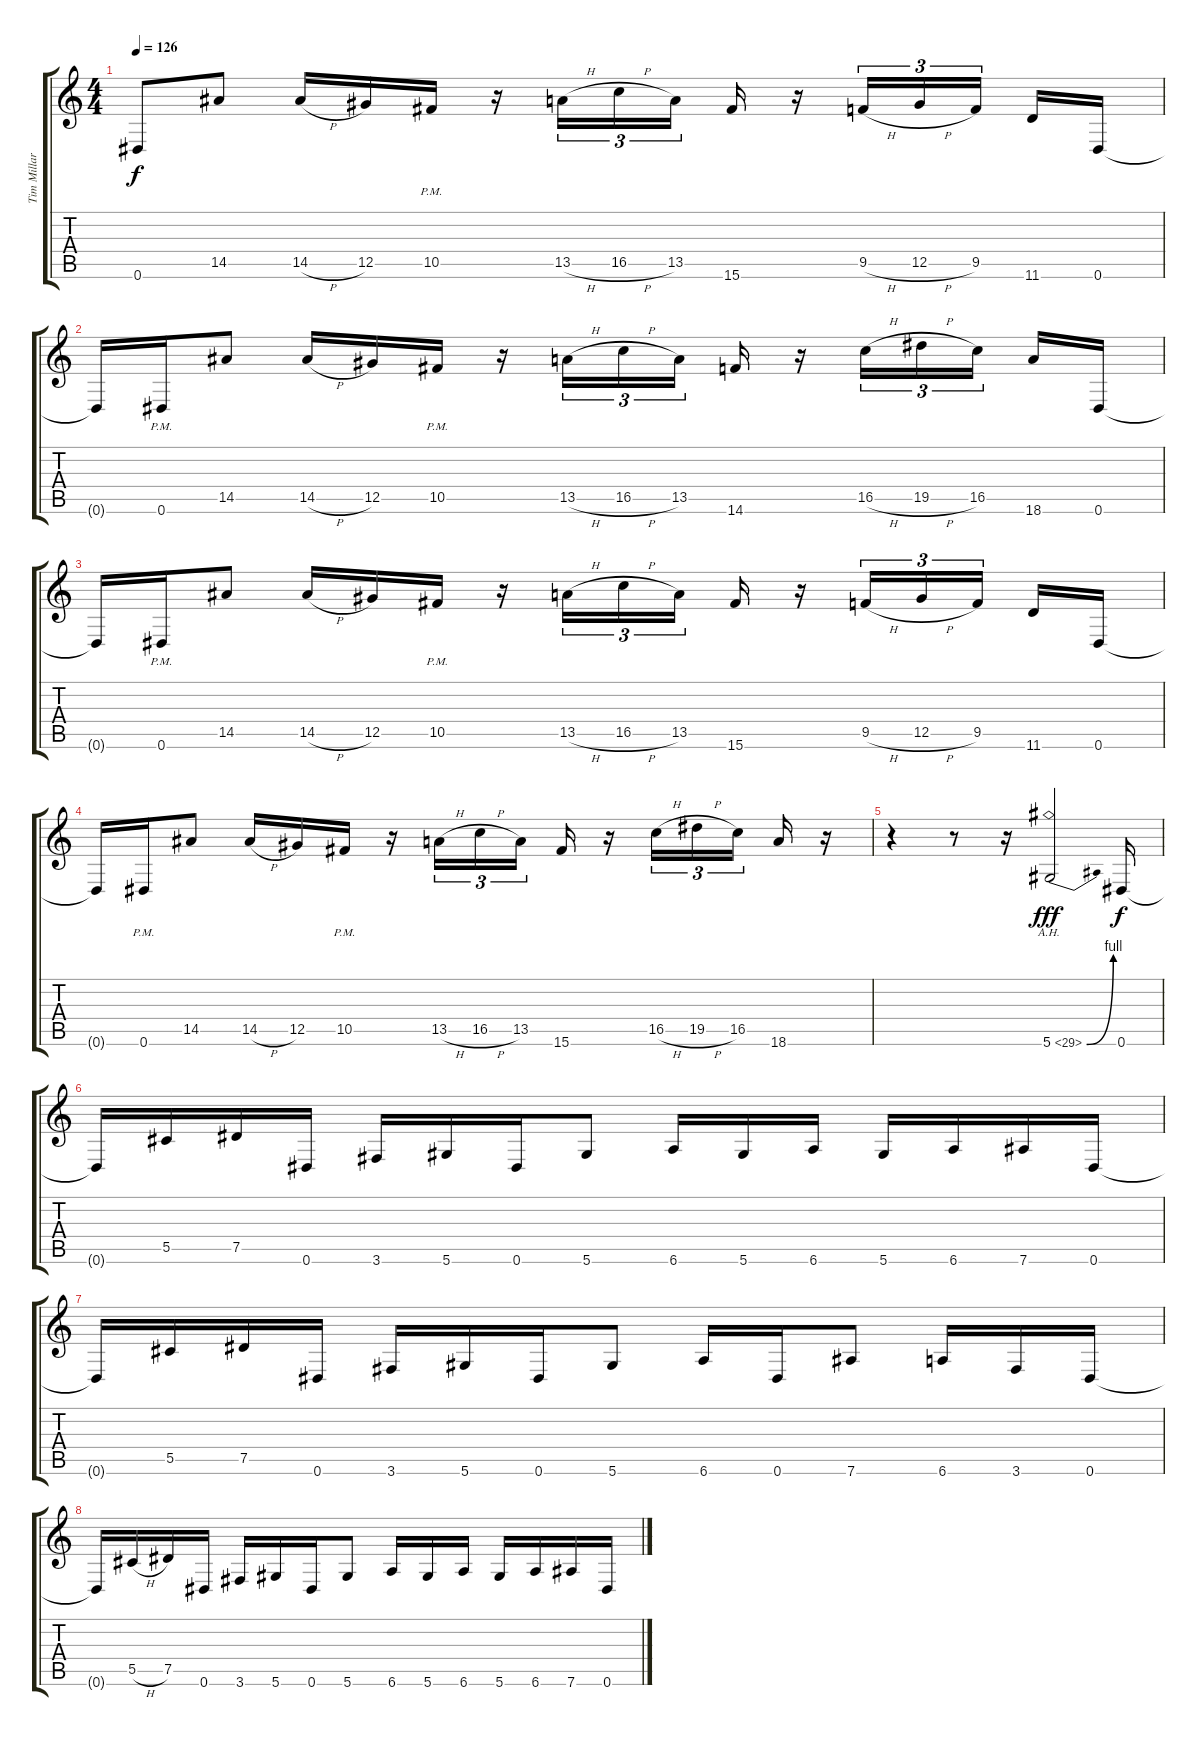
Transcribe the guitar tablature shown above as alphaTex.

\track ("Tim Millar" "Tim Millar") {instrument distortionguitar}
\staff {score tabs}
\tuning (Eb4 Bb3 Gb3 Db3 Ab2 Eb2) {hide}
\ts (4 4)
\tempo 126
\clef g2
\ks c
0.6.8{dy f} 14.5.8 14.5{h}.16 12.5.16 10.5{pm}.16 r.16 13.5{h}.16{tu (3 2)} 16.5{h}.16{tu (3 2)} 13.5.16{tu (3 2) beam splitsecondary} 15.6.16 r.16 9.5{h}.16{tu (3 2)} 12.5{h}.16{tu (3 2)} 9.5.16{tu (3 2) beam splitsecondary} 11.6.16 0.6.16 |
0.6{t}.16 0.6{pm}.16 14.5.8 14.5{h}.16 12.5.16 10.5{pm}.16 r.16 13.5{h}.16{tu (3 2)} 16.5{h}.16{tu (3 2)} 13.5.16{tu (3 2) beam splitsecondary} 14.6.16 r.16 16.5{h}.16{tu (3 2)} 19.5{h}.16{tu (3 2)} 16.5.16{tu (3 2) beam splitsecondary} 18.6.16 0.6.16 |
0.6{t}.16 0.6{pm}.16 14.5.8 14.5{h}.16 12.5.16 10.5{pm}.16 r.16 13.5{h}.16{tu (3 2)} 16.5{h}.16{tu (3 2)} 13.5.16{tu (3 2) beam splitsecondary} 15.6.16 r.16 9.5{h}.16{tu (3 2)} 12.5{h}.16{tu (3 2)} 9.5.16{tu (3 2) beam splitsecondary} 11.6.16 0.6.16 |
0.6{t}.16 0.6{pm}.16 14.5.8 14.5{h}.16 12.5.16 10.5{pm}.16 r.16 13.5{h}.16{tu (3 2)} 16.5{h}.16{tu (3 2)} 13.5.16{tu (3 2) beam splitsecondary} 15.6.16 r.16 16.5{h}.16{tu (3 2)} 19.5{h}.16{tu (3 2)} 16.5.16{tu (3 2) beam splitsecondary} 18.6.16 r.16 |
r.4 r.8 r.16 5.6{be (bend 0 0 60 4) ah 24}.2{dy fff} 0.6.16{dy f} |
0.6{t}.16 5.5.16 7.5.16 0.6.16 3.6.16 5.6.16 0.6.16 5.6.8 6.6.16 5.6.16 6.6.16 5.6.16 6.6.16 7.6.16 0.6.16 |
0.6{t}.16 5.5.16 7.5.16 0.6.16 3.6.16 5.6.16 0.6.16 5.6.8 6.6.16 0.6.16 7.6.8 6.6.16 3.6.16 0.6.16 |
0.6{t}.16 5.5{h}.16 7.5.16 0.6.16 3.6.16 5.6.16 0.6.16 5.6.8 6.6.16 5.6.16 6.6.16 5.6.16 6.6.16 7.6.16 0.6.16
